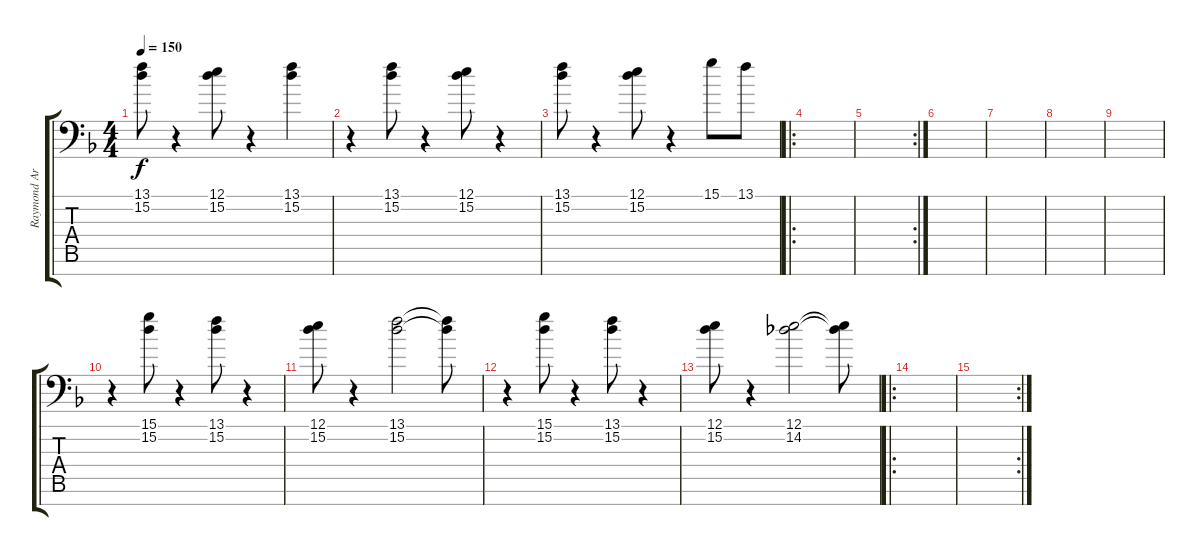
\track ("Raymond Ariasz" "Raymond Ar") {instrument synthbrass1}
\staff {score tabs}
\tuning (E4 B3 G3 D3 A2 E2 C-1) {hide}
\ts (4 4)
\tempo 150
\clef f4
\ks f
(13.1 15.2).8{dy f} r.4 (12.1 15.2).8 r.4 (13.1 15.2).4 |
r.4 (13.1 15.2).8 r.4 (12.1 15.2).8 r.4 |
(13.1 15.2).8 r.4 (12.1 15.2).8 r.4 15.1.8 13.1.8 |
\ro
|
\rc 2
|
|
|
|
|
r.4 (15.1 15.2).8 r.4 (13.1 15.2).8 r.4 |
(12.1 15.2).8 r.4 (13.1 15.2).2 (13.1{t} 15.2{t}).8 |
r.4 (15.1 15.2).8 r.4 (13.1 15.2).8 r.4 |
(12.1 15.2).8 r.4 (12.1 14.2).2 (12.1{t} 14.2{t}).8 |
\ro
|
\rc 2
